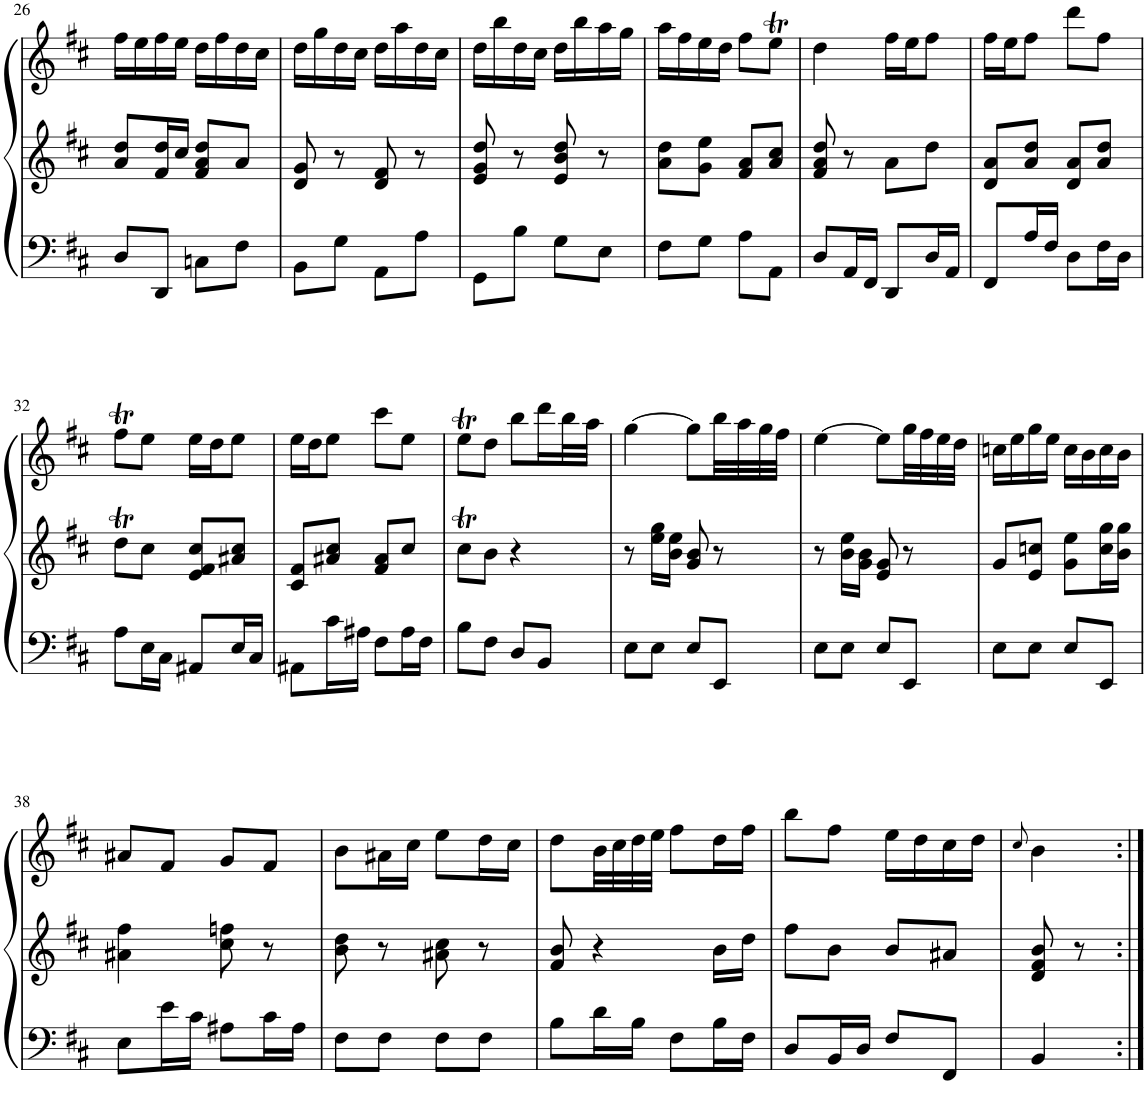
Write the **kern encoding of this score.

**kern	**kern	**kern
*part1	*part1	*part1
*staff3	*staff2	*staff1
*I"Organ	*	*
!!LO:PB:g=z
*clefF4	*clefG2	*clefG2
*k[f#c#]	*k[f#c#]	*k[f#c#]
*M2/4	*M2/4	*M2/4
=26	=26	=26
8D/L	8a/ 8dd/L	16ff#\LL
.	.	16ee\
8DD/J	16f#/ 16dd/L	16ff#\
.	16cc#/JJ	16ee\JJ
8Cn\L	8f#/ 8a/ 8dd/L	16dd\LL
.	.	16ff#\
8F#\J	8a/J	16dd\
.	.	16cc#\JJ
=27	=27	=27
8BB\L	8d/ 8g/	16dd\LL
.	.	16gg\
8G\J	8r	16dd\
.	.	16cc#\JJ
8AA\L	8d/ 8f#/	16dd\LL
.	.	16aa\
8A\J	8r	16dd\
.	.	16cc#\JJ
=28	=28	=28
8GG\L	8e/ 8g/ 8dd/	16dd\LL
.	.	16bb\
8B\J	8r	16dd\
.	.	16cc#\JJ
8G\L	8e/ 8b/ 8dd/	16dd\LL
.	.	16bb\
8E\J	8r	16aa\
.	.	16gg\JJ
=29	=29	=29
8F#\L	8a\ 8dd\L	16aa\LL
.	.	16ff#\
8G\J	8g\ 8ee\J	16ee\
.	.	16dd\JJ
8A\L	8f#/ 8a/L	8ff#\L
8AA\J	8a/ 8cc#/J	8eeT\J
=30	=30	=30
8D/L	8f#/ 8a/ 8dd/	4dd\
16AA/L	8r	.
16FF#/JJ	.	.
8DD/L	8a\L	16ff#\LL
.	.	16ee\J
16D/L	8dd\J	8ff#\J
16AA/JJ	.	.
=31	=31	=31
8FF#/L	8d/ 8a/L	16ff#\LL
.	.	16ee\J
16A/L	8a/ 8dd/J	8ff#\J
16F#/JJ	.	.
8D\L	8d/ 8a/L	8ddd\L
16F#\L	8a/ 8dd/J	8ff#\J
16D\JJ	.	.
!!LO:LB:g=z
=32	=32	=32
8A\L	8ddT\L	8ff#t\L
16E\L	8cc#\J	8ee\J
16C#\JJ	.	.
8AA#X/L	8e/ 8f#/ 8cc#/L	16ee\LL
.	.	16dd\J
16E/L	8a#X/ 8cc#/J	8ee\J
16C#/JJ	.	.
=33	=33	=33
8AA#X\L	8c#/ 8f#/L	16ee\LL
.	.	16dd\J
16c#\L	8a#X/ 8cc#/J	8ee\J
16A#X\JJ	.	.
8F#\L	8f#/ 8a#/L	8ccc#\L
16A#\L	8cc#/J	8ee\J
16F#\JJ	.	.
=34	=34	=34
8B\L	8cc#t\L	8eeT\L
8F#\J	8b\J	8dd\J
8D/L	4r	8bb\L
8BB/J	.	16ddd\L
.	.	32bb\L
.	.	32aa\JJJ
=35	=35	=35
8E\L	8r	[4gg\
8E\J	16ee\ 16gg\LL	.
.	16b\ 16ee\JJ	.
8E/L	8g/ 8b/	8gg\L]
8EE/J	8r	32bb\LL
.	.	32aa\
.	.	32gg\
.	.	32ff#\JJJ
=36	=36	=36
8E\L	8r	[4ee\
8E\J	16b\ 16ee\LL	.
.	16g\ 16b\JJ	.
8E/L	8e/ 8g/	8ee\L]
8EE/J	8r	32gg\LL
.	.	32ff#\
.	.	32ee\
.	.	32dd\JJJ
=37	=37	=37
8E\L	8g/L	16ccn\LL
.	.	16ee\
8E\J	8e/ 8ccn/J	16gg\
.	.	16ee\JJ
8E/L	8g\ 8ee\L	16cc\LL
.	.	16b\
8EE/J	16cc\ 16gg\L	16cc\
.	16b\ 16gg\JJ	16b\JJ
!!LO:LB:g=z
=38	=38	=38
8E\L	4a#X\ 4ff#\	8a#X/L
16e\L	.	8f#/J
16c#\JJ	.	.
8A#X\L	8cc#\ 8ffn\	8g/L
16c#\L	8r	8f#/J
16A#\JJ	.	.
=39	=39	=39
8F#\L	8b\ 8dd\	8b\L
8F#\J	8r	16a#X\L
.	.	16cc#\JJ
8F#\L	8a#X\ 8cc#\	8ee\L
8F#\J	8r	16dd\L
.	.	16cc#\JJ
=40	=40	=40
8B\L	8f#/ 8b/	8dd\L
16d\L	4r	32b\LL
.	.	32cc#\
16B\JJ	.	32dd\
.	.	32ee\JJJ
8F#\L	.	8ff#\L
16B\L	16b\LL	16dd\L
16F#\JJ	16dd\JJ	16ff#\JJ
=41	=41	=41
8D/L	8ff#\L	8bb\L
16BB/L	8b\J	8ff#\J
16D/JJ	.	.
8F#/L	8b/L	16ee\LL
.	.	16dd\
8FF#/J	8a#X/J	16cc#\
.	.	16dd\JJ
=42	=42	=42
.	.	8qcc#/
4BB/	8d/ 8f#/ 8b/	4b\
.	8r	.
=:|!	=:|!	=:|!
*-	*-	*-
